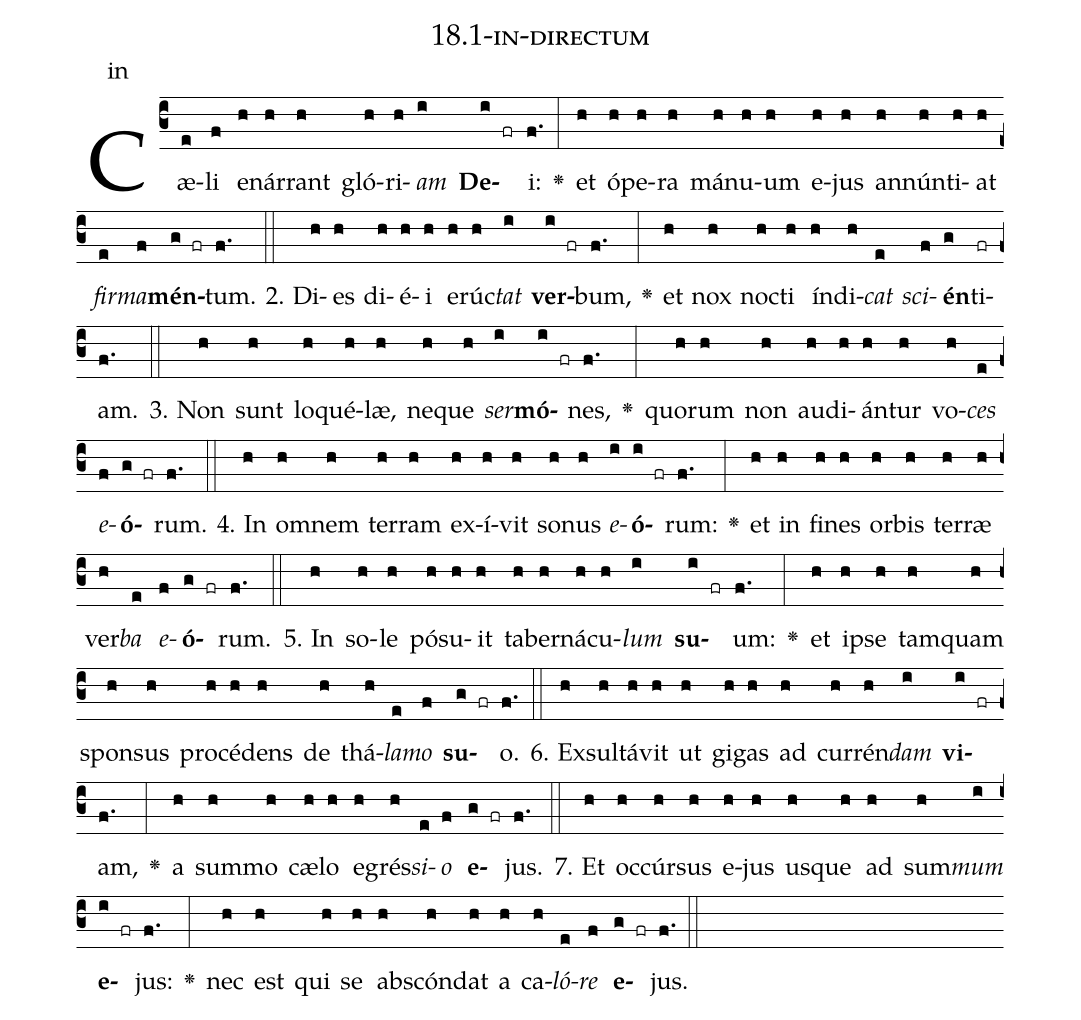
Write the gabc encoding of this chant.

name: 18.1-in-directum;
annotation: in;
%%
(c3)Cæ(e)li(f) e(h)nár(h)rant(h) gló(h)ri(h)<i>am</i>(i) <b>De</b>(i fr)i:(f.) <v>\greheightstar</v>(:) et(h) ó(h)pe(h)ra(h) má(h)nu(h)um(h) e(h)jus(h) an(h)nún(h)ti(h)at(h) <i>fir</i>(e)<i>ma</i>(f)<b>mén</b>(g fr)tum.(f.) (::)
2. Di(h)es(h) di(h)é(h)i(h) e(h)rúc(h)<i>tat</i>(i) <b>ver</b>(i fr)bum,(f.) <v>\greheightstar</v>(:) et(h) nox(h) noc(h)ti(h) ín(h)di(h)<i>cat</i>(e) <i>sci</i>(f)<b>én</b>(g)ti(fr)am.(f.) (::)
3. Non(h) sunt(h) lo(h)qué(h)læ,(h) ne(h)que(h) <i>ser</i>(i)<b>mó</b>(i fr)nes,(f.) <v>\greheightstar</v>(:) quo(h)rum(h) non(h) au(h)di(h)án(h)tur(h) vo(h)<i>ces</i>(e) <i>e</i>(f)<b>ó</b>(g fr)rum.(f.) (::)
4. In(h) om(h)nem(h) ter(h)ram(h) ex(h)í(h)vit(h) so(h)nus(h) <i>e</i>(i)<b>ó</b>(i fr)rum:(f.) <v>\greheightstar</v>(:) et(h) in(h) fi(h)nes(h) or(h)bis(h) ter(h)ræ(h) ver(h)<i>ba</i>(e) <i>e</i>(f)<b>ó</b>(g fr)rum.(f.) (::)
5. In(h) so(h)le(h) pó(h)su(h)it(h) ta(h)ber(h)ná(h)cu(h)<i>lum</i>(i) <b>su</b>(i fr)um:(f.) <v>\greheightstar</v>(:) et(h) ip(h)se(h) tam(h)quam(h) spon(h)sus(h) pro(h)cé(h)dens(h) de(h) thá(h)<i>la</i>(e)<i>mo</i>(f) <b>su</b>(g fr)o.(f.) (::)
6. Ex(h)sul(h)tá(h)vit(h) ut(h) gi(h)gas(h) ad(h) cur(h)rén(h)<i>dam</i>(i) <b>vi</b>(i fr)am,(f.) <v>\greheightstar</v>(:) a(h) sum(h)mo(h) cæ(h)lo(h) e(h)grés(h)<i>si</i>(e)<i>o</i>(f) <b>e</b>(g fr)jus.(f.) (::)
7. Et(h) oc(h)cúr(h)sus(h) e(h)jus(h) us(h)que(h) ad(h) sum(h)<i>mum</i>(i) <b>e</b>(i fr)jus:(f.) <v>\greheightstar</v>(:) nec(h) est(h) qui(h) se(h) abs(h)cón(h)dat(h) a(h) ca(h)<i>ló</i>(e)<i>re</i>(f) <b>e</b>(g fr)jus.(f.) (::)
